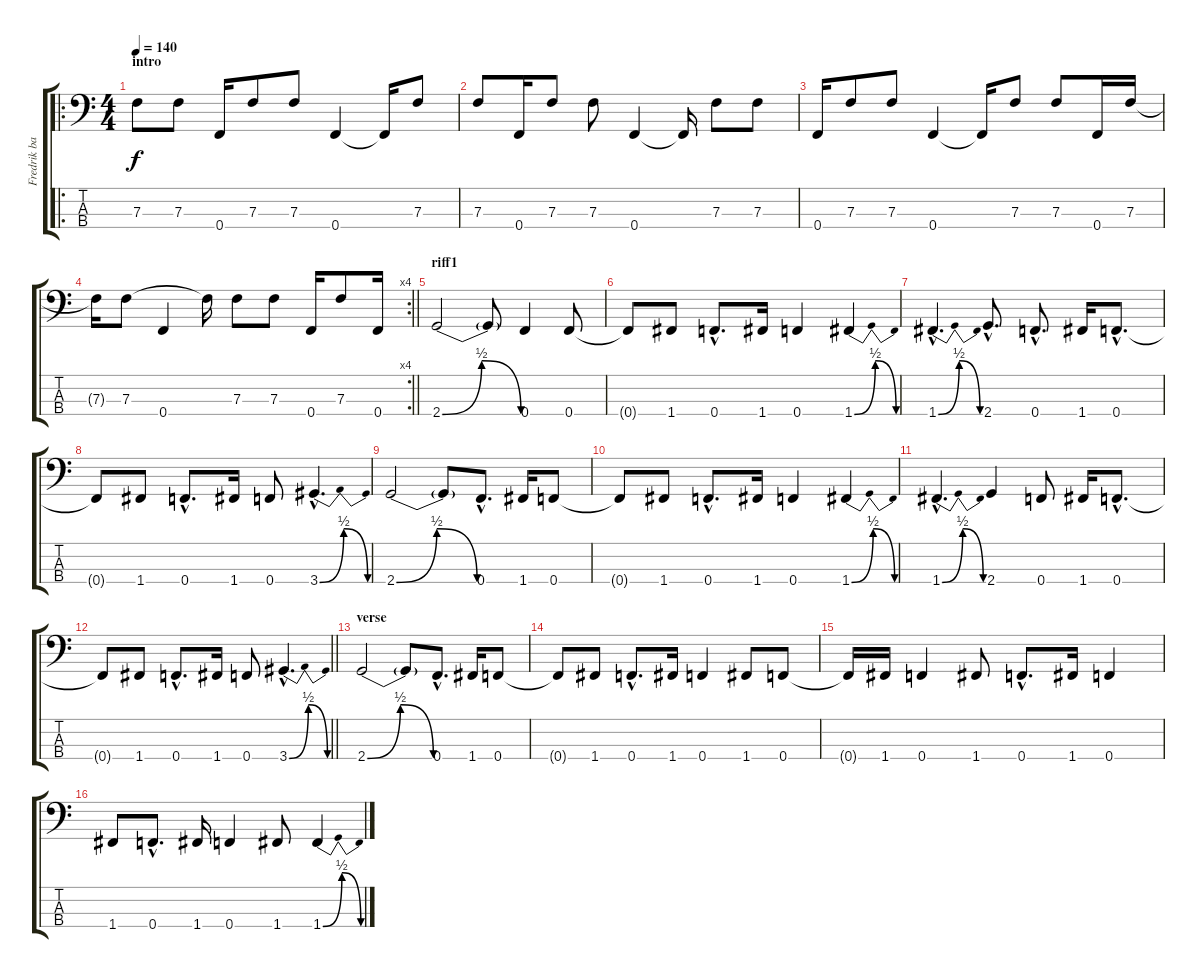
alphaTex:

\track ("Fredrik bass" "Fredrik ba") {instrument electricbasspick}
\staff {score tabs}
\tuning (Ab2 Eb2 Bb1 F1) {hide}
\ro
\ts (4 4)
\section ("" "intro")
\tempo 140
\clef f4
\ks c
7.3.8{dy f instrument electricbasspick} 7.3.8 0.4.16 7.3.8 7.3.8 0.4.4 0.4{t}.16 7.3.8 |
7.3.8 0.4.16 7.3.8 7.3.8 0.4.4 0.4{t}.16 7.3.8 7.3.8 |
0.4.16 7.3.8 7.3.8 0.4.4 0.4{t}.16 7.3.8 7.3.8 0.4.16 7.3.16 |
\rc 4
\barLineRight lightlight
7.3{t}.16 7.3.8 0.4.4 7.3{t}.16 7.3.8 7.3.8 0.4.16 7.3.8 0.4.16 |
\section ("" "riff1")
2.4{be (bendrelease 0 0 2 2 27 2 60 0)}.2 2.4{t}.8 0.4.4 0.4.8 |
0.4{t}.8 1.4.8 0.4{hac}.8{d} 1.4.16 0.4.4 1.4{be (bendrelease 0 0 2 2 2 2 60 0)}.4 |
1.4{be (bendrelease 0 0 2 2 2 2 60 0) hac}.4{d} 2.4{hac}.8{d} 0.4{hac}.8{d} 1.4.16 0.4{hac}.8{d} |
0.4{t}.8 1.4.8 0.4{hac}.8{d} 1.4.16 0.4.8 3.4{be (bendrelease 0 0 2 2 30 2 60 0) hac}.4{d} |
2.4{be (bendrelease 0 0 2 2 27 2 60 0)}.2 2.4{t}.8 0.4{hac}.8{d} 1.4.16 0.4.8 |
0.4{t}.8 1.4.8 0.4{hac}.8{d} 1.4.16 0.4.4 1.4{be (bendrelease 0 0 2 2 2 2 60 0)}.4 |
1.4{be (bendrelease 0 0 2 2 27 2 60 0) hac}.4{d} 2.4.4 0.4.8 1.4.16 0.4{hac}.8{d} |
\barLineRight lightlight
0.4{t}.8 1.4.8 0.4{hac}.8{d} 1.4.16 0.4.8 3.4{be (bendrelease 0 0 2 2 30 2 60 0) hac}.4{d} |
\section ("" "verse")
2.4{be (bendrelease 0 0 2 2 27 2 60 0)}.2 2.4{t}.8 0.4{hac}.8{d} 1.4.16 0.4.8 |
0.4{t}.8 1.4.8 0.4{hac}.8{d} 1.4.16 0.4.4 1.4.8 0.4.8 |
0.4{t}.16 1.4.16 0.4.4 1.4.8 0.4{hac}.8{d} 1.4.16 0.4.4 |
1.4.8 0.4{hac}.8{d} 1.4.16 0.4.4 1.4.8 1.4{be (bendrelease 0 0 2 2 27 2 60 0)}.4
